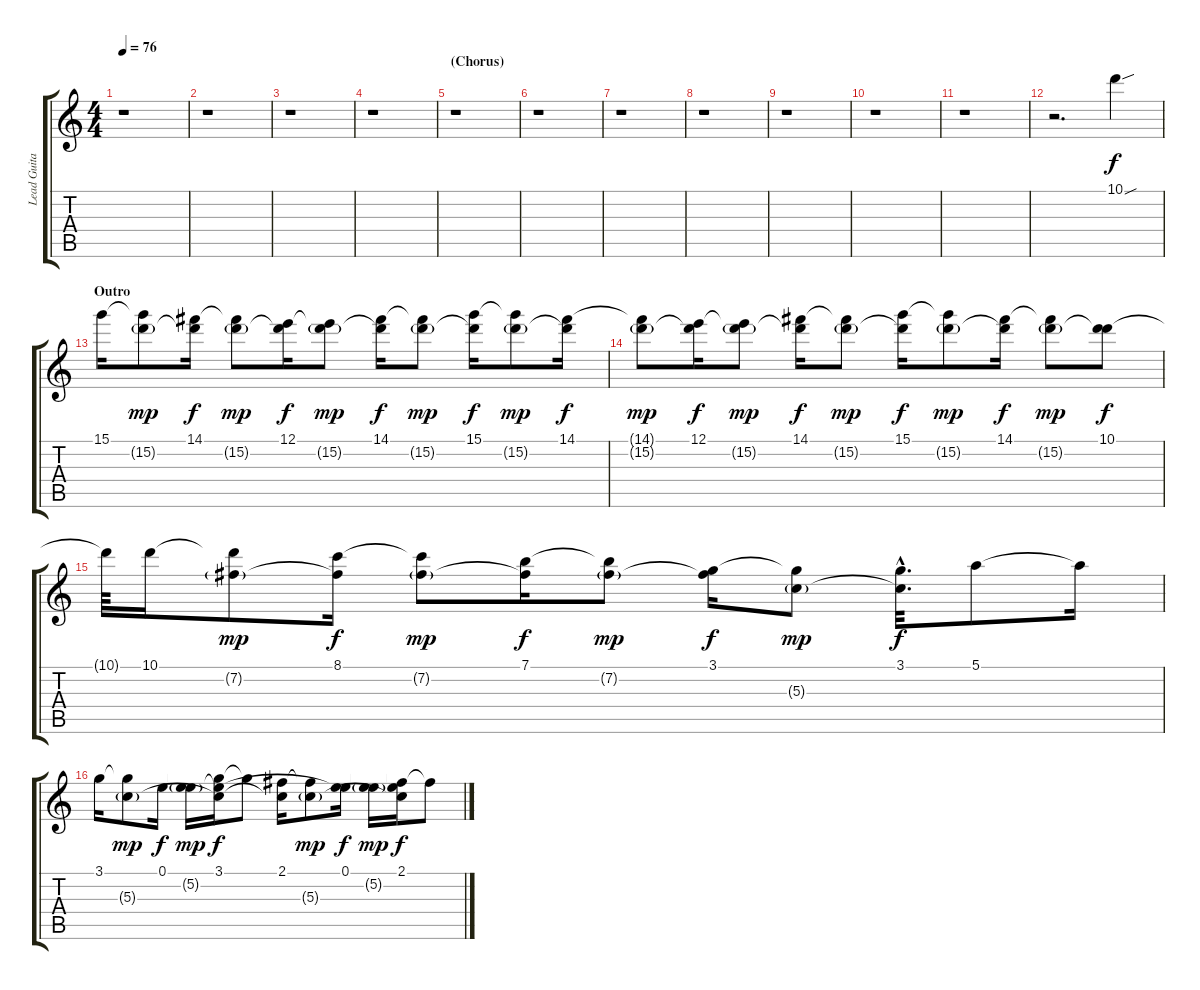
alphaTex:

\track ("Lead Guitar" "Lead Guita") {instrument overdrivenguitar}
\staff {score tabs}
\tuning (E4 B3 G3 D3 A2 E2) {hide}
\ts (4 4)
\tempo 76
\clef g2
\ks c
r.1{dy f} |
r.1 |
r.1 |
r.1 |
\section ("" "(Chorus)")
r.1 |
r.1 |
r.1 |
r.1 |
r.1 |
r.1 |
r.1 |
r.2{d volume 10 instrument electricguitarjazz} 10.1{sou}.4 |
\section ("" "Outro")
15.1.16 (15.1{t} 15.2{g}).8{dy mp} (14.1 15.2{t}).16{dy f} (14.1{t} 15.2{g}).8{dy mp} (12.1 15.2{t}).16{dy f} (12.1{t} 15.2{g}).8{dy mp} (14.1 15.2{t}).16{dy f} (14.1{t} 15.2{g}).8{dy mp} (15.1 15.2{t}).16{dy f} (15.1{t} 15.2{g}).8{dy mp} (14.1 15.2{t}).16{dy f} |
(14.1{t} 15.2{g}).8{dy mp} (12.1 15.2{t}).16{dy f} (12.1{t} 15.2{g}).8{dy mp} (14.1 15.2{t}).16{dy f} (14.1{t} 15.2{g}).8{dy mp} (15.1 15.2{t}).16{dy f} (15.1{t} 15.2{g}).8{dy mp} (14.1 15.2{t}).16{dy f} (14.1{t} 15.2{g}).8{dy mp} (10.1 15.2{t}).8{dy f} |
10.1{t}.64 10.1.16 (10.1{t} 7.2{g}).8{dy mp} (8.1 7.2{t}).16{dy f} (8.1{t} 7.2{g}).8{dy mp} (7.1 7.2{t}).16{dy f} (7.1{t} 7.2{g}).8{dy mp} (3.1 7.2{t}).16{dy f} (3.1{t} 5.3{g}).8{dy mp} (3.1{hac} 5.3{hac t}).32{d dy f} 5.1.8 5.1{t}.16 |
3.1.16 (3.1{t} 5.3{g}).8{dy mp} 0.1.16{dy f} (0.1{t} 5.2{g}).16{dy mp} (3.1 5.2{t} 5.3{t}).16{dy f} 3.1{t}.8 (2.1 5.3{t}).16 (2.1{t} 5.3{g}).8{dy mp} (0.1 5.2{t}).16{dy f} (0.1{t} 5.2{g}).16{dy mp} (2.1 5.2{t} 5.3{t}).16{dy f} 2.1{t}.8
